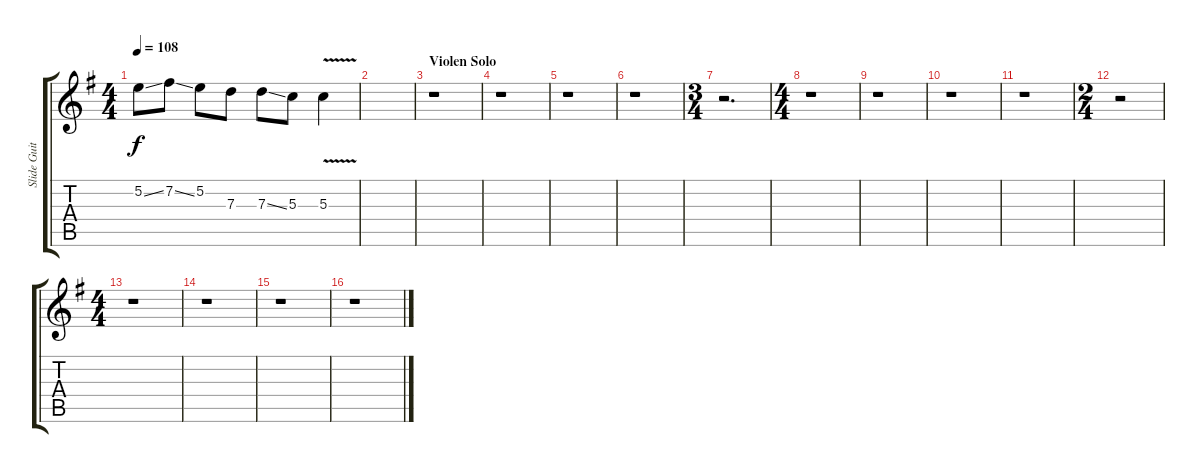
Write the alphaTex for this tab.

\track ("Slide Guitar" "Slide Guit") {instrument electricguitarclean}
\staff {score tabs}
\tuning (E4 B3 G3 D3 A2 E2) {hide}
\ts (4 4)
\tempo 108
\clef g2
\ks g
5.2{ss}.8{dy f} 7.2{ss}.8 5.2.8 7.3.8 7.3{ss}.8 5.3.8 5.3{v}.4 |
|
\section ("" "Violen Solo")
r.1 |
r.1 |
r.1 |
r.1 |
\ts (3 4)
r.2{d} |
\ts (4 4)
r.1 |
r.1 |
r.1 |
r.1 |
\ts (2 4)
r.2 |
\ts (4 4)
r.1 |
r.1 |
r.1 |
r.1
